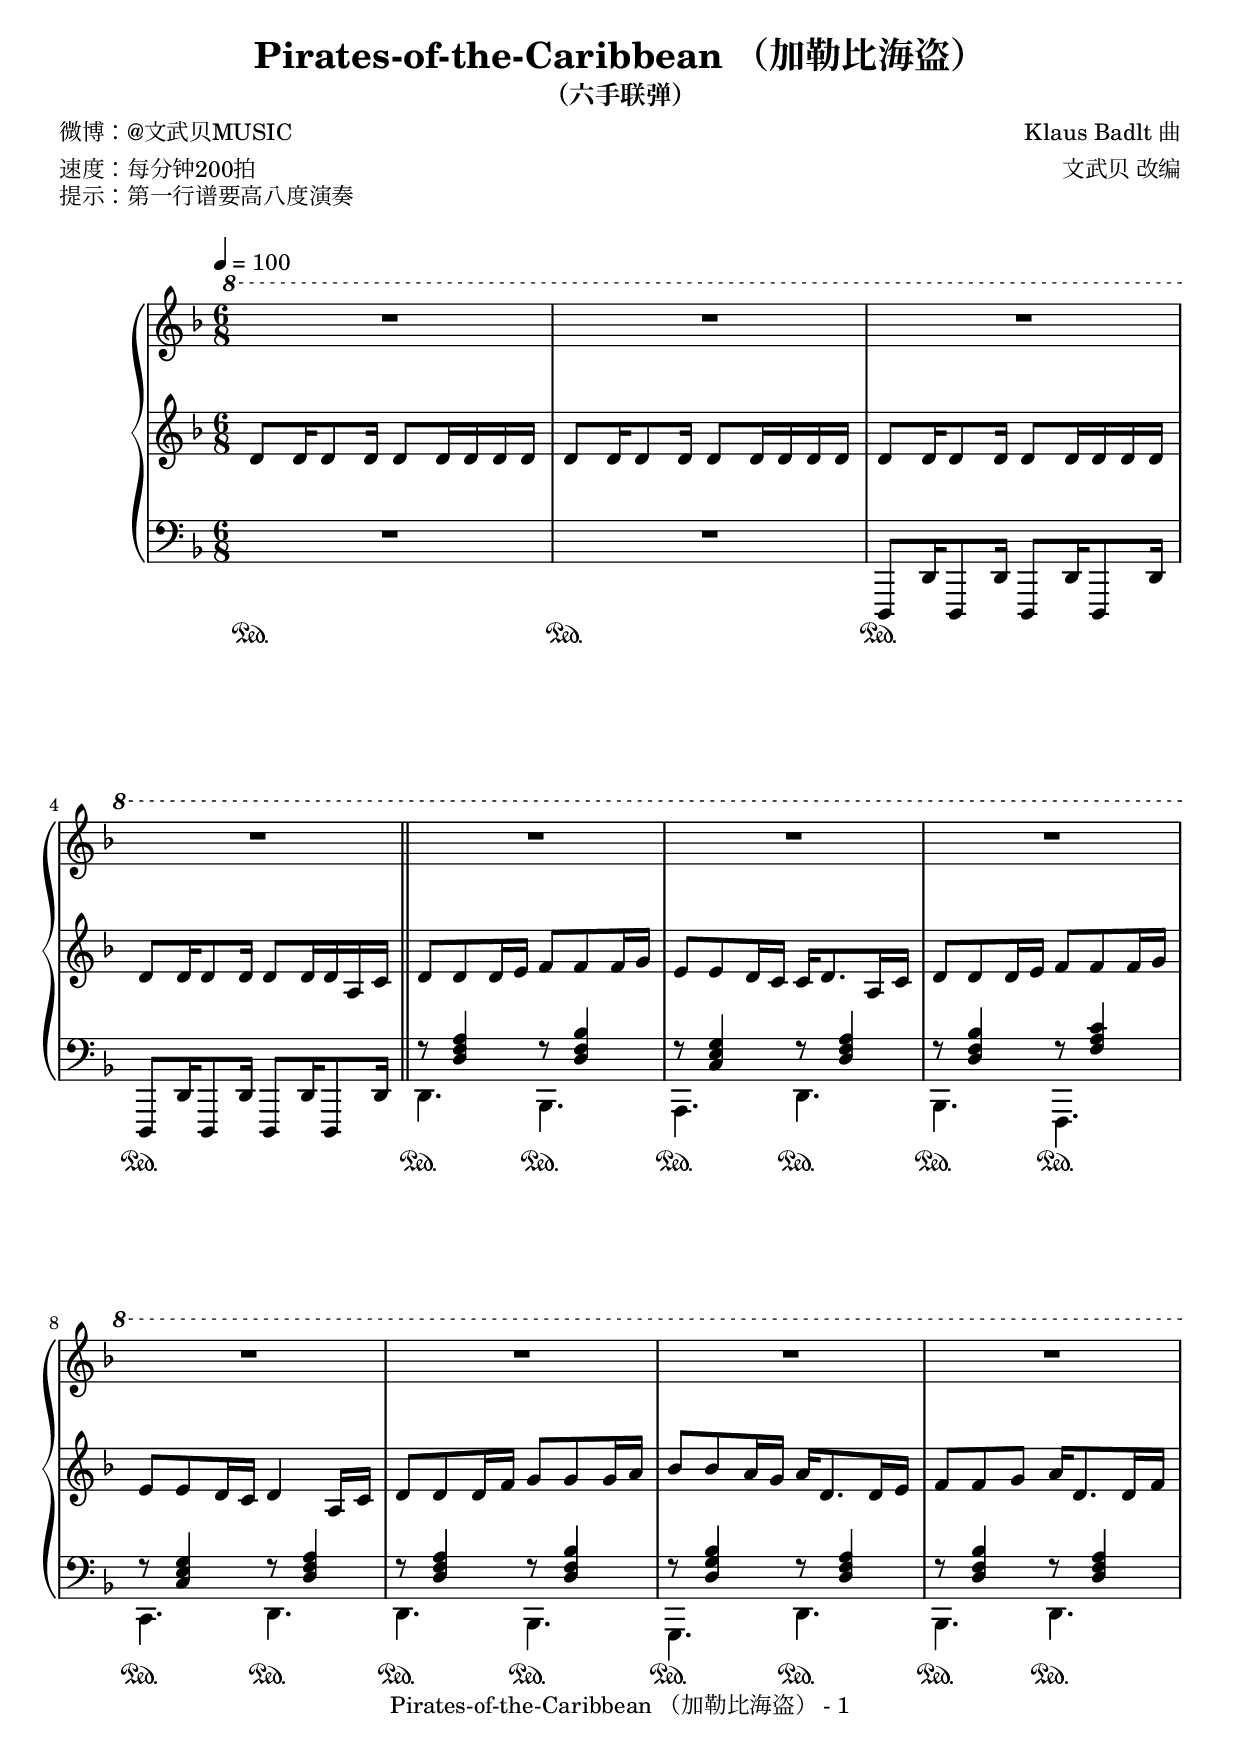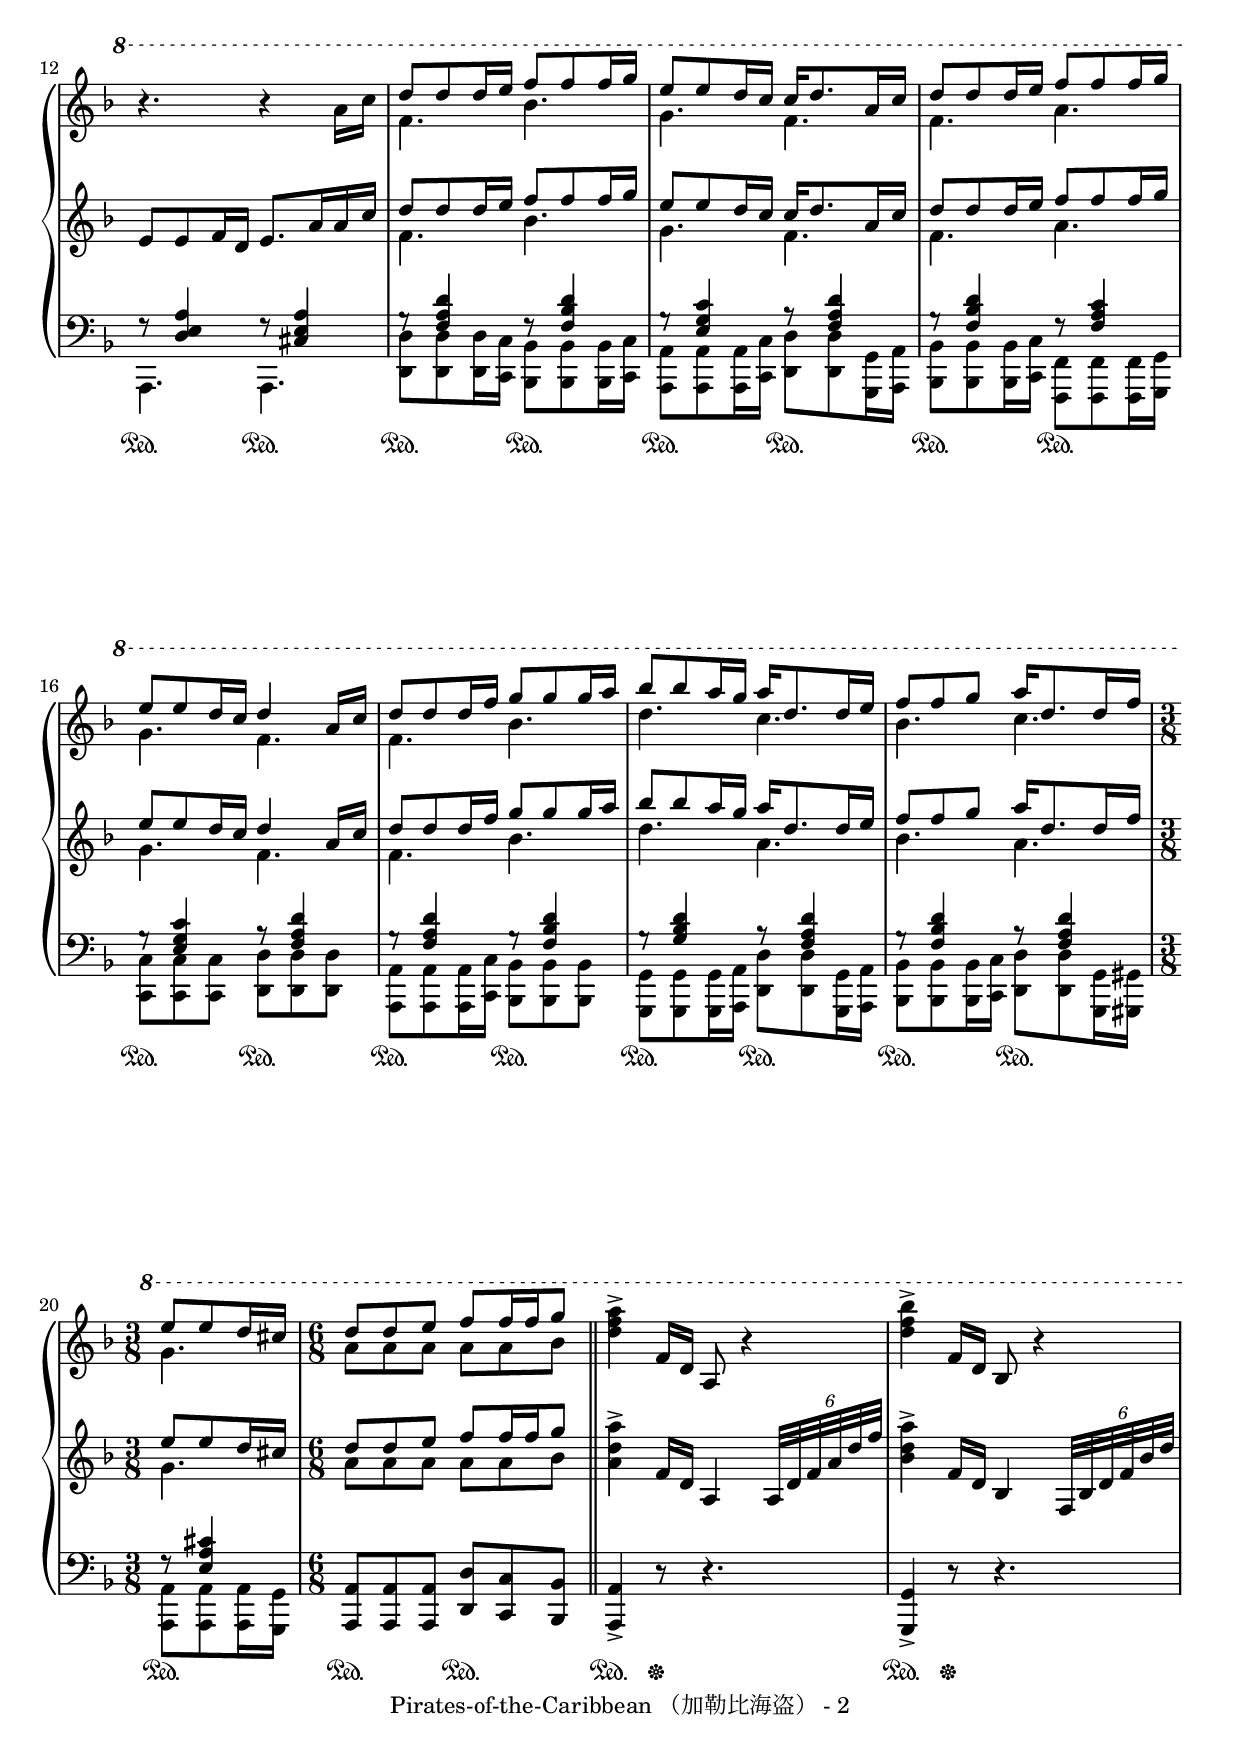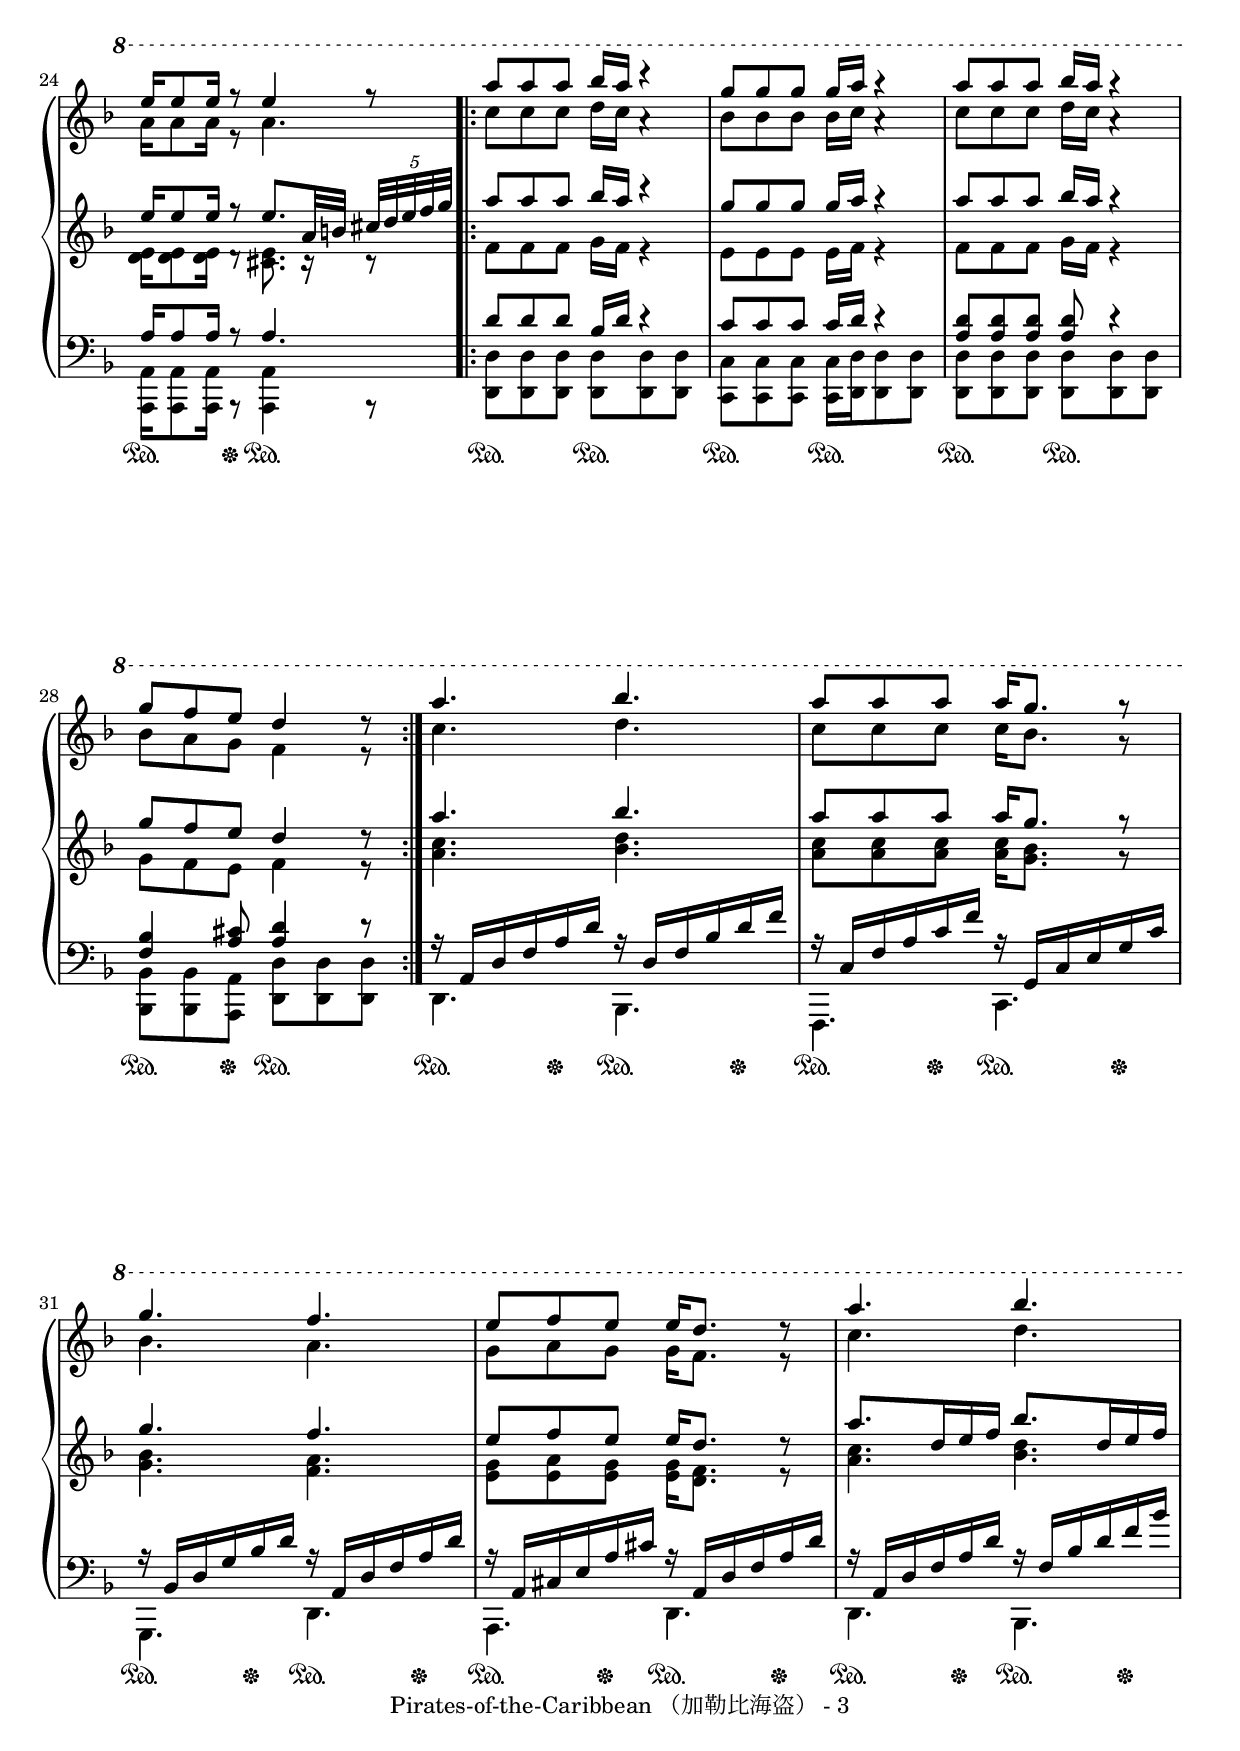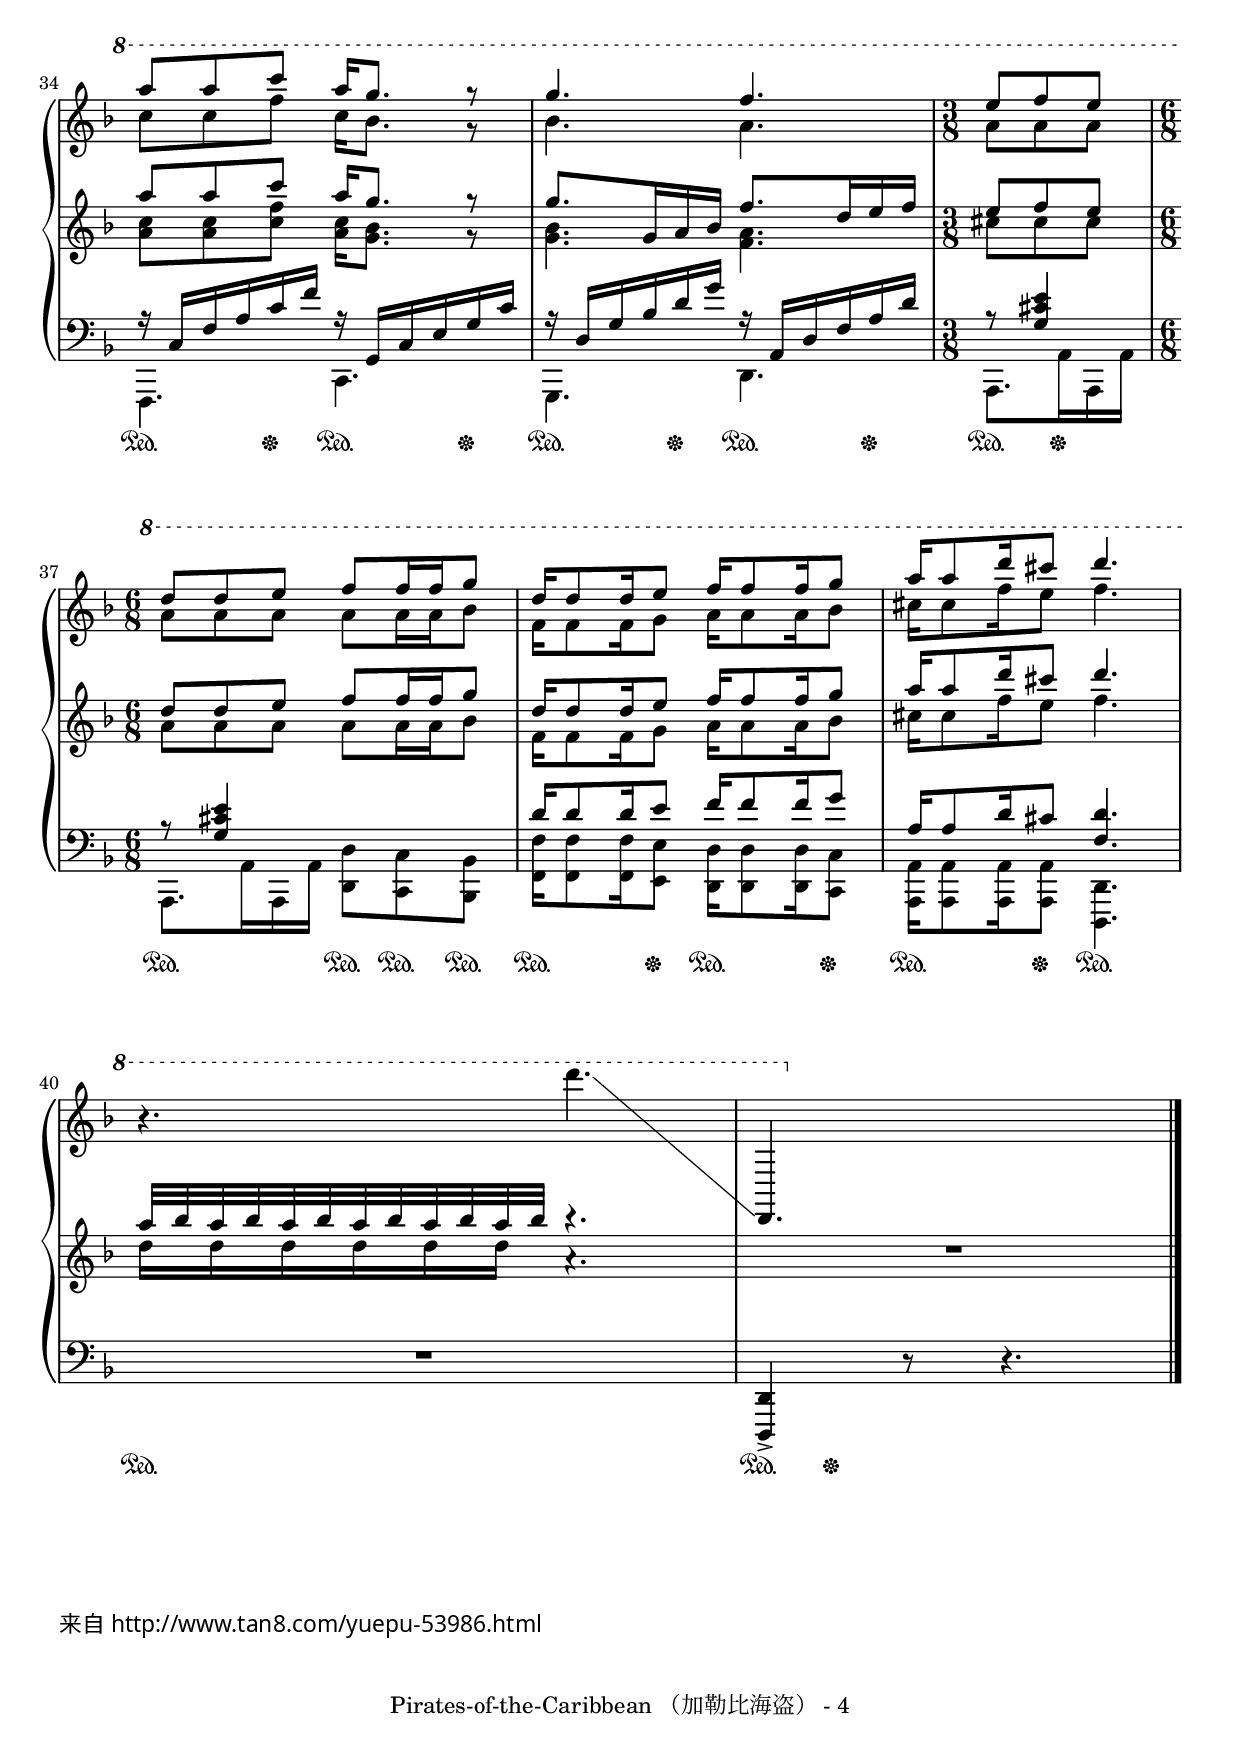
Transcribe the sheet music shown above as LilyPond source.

\version "2.18.2"

songName = "Pirates-of-the-Caribbean （加勒比海盗）"
\include "../../lib/paper-footer.ily"

\header {
  title = \songName
  subtitle = "（六手联弹）"
  poet = "微博：@文武贝MUSIC"
  composer = "Klaus Badlt 曲"
  meter = "速度：每分钟200拍"
  arranger = "文武贝 改编"
  piece = "提示：第一行谱要高八度演奏"
}

keyTime = {
  \key f \major
  \time 6/8
  \numericTimeSignature
}

On=\sustainOn
Off=\sustainOff
Switch=\sustainOff\sustainOn

upper = \relative c'' {
  \clef treble
  \keyTime
  \tempo 4=100
  
  \ottava #1
  R2. |
  R2. |
  R2. |\break
  
  R2. |\bar"||"
  R2. |
  R2. |
  R2. |\break
  
  R2. |
  R2. |
  R2. |
  R2. |\break\pageBreak
  
  r4. r4 a'16 c |
  <<
    {
      \stemUp
      d8 d d16 e  f8 f f16 g |
      e8 e d16 c  c16 d8. a16 c |
      d8 d d16 e  f8 f f16 g |\break
      
      e8 e d16 c    d4 a16 c |
      d8 d d16 f    g8 g g16 a |
      bes8 bes a16 g  a16 d,8. d16 e |
      f8 f g        a16 d,8. d16 f |\break
      
      \time 3/8
      e8 e d16 cis |
      \time 6/8
      d8 d e  f8 f16 f g8 |\bar"||"
    }
    \new Voice \relative c'' {
      \stemDown
      f4. bes |
      g4. f |
      f4. a |\break
      
      g4. f |
      f4. bes |
      d4. c |
      bes4. c |\break
      
      \time 3/8
      g4. |
      \time 6/8
      a8 a a a a bes |
    }
  >>
  \stemNeutral
  <d f a>4-> f,16 d  a8 r4 |
  <d' f bes>4-> f,16 d  bes8 r4 |\pageBreak
  
  <<
    {
      \voiceOne \stemUp
      e'16 e8 e16  f8\rest e4  f8\rest |
      \repeat volta 2 {
        a8 a a       bes16 a c4\rest |
        g8 g g       g16 a a4\rest |
        a8 a a       bes16 a a4\rest |\break
        
        g8 f e       d4  d8\rest |
      }
      a'4.          bes4. |
      a8 a a       a16 g8. g8\rest |\break
      
      g4.          f4. |
      e8 f e       e16 d8. d8\rest |
      a'4.         bes |\break\pageBreak
      
      a8 a c       a16 g8.  g8\rest |
      g4.          f |
      \time 3/8
      e8 f e |\break
      
      \time 6/8
      d8 d e         f f16 f g8 |
      d16 d8 d16 e8  f16 f8 f16 g8 |
      a16 a8 d16 cis8  d4. |\break
    }
    \new Voice \relative c'' {
      \voiceTwo \stemDown
      a'16 a8 a16 e8\rest a4. |
      \repeat volta 2 {
        c8 c c        d16 c a4\rest |
        bes8 bes bes  bes16 c a4\rest |
        c8 c c        d16 c a4\rest |\break
        
        bes8 a g      f4 e8\rest |
      }
      c'4.          d |
      c8 c c        c16 bes8. g8\rest |\break
      
      bes4.         a |
      g8 a g        g16 f8. e8\rest |
      c'4.          d |\break
      
      c8 c f        c16 bes8. g8\rest |
      bes4.         a |
      \time 3/8
      a8 a a |\break
      
      \time 6/8
      a8 a a          a a16 a bes8 |
      f16 f8 f16 g8   a16 a8 a16 bes8 |
      cis16 cis8 f16 e8   f4. |\break
    }
  >>
  
  \stemNeutral
  \oneVoice
  r4. 
  \tag #'pdf {
    d4. \glissando |
    d,,,, 4.
  }
  \tag #'midi { 
    \relative c'' { \tuplet 29/24 { d''32 c b a g f e d c b a g f e d c b a g f e d c b a g f e d } }
  }
  s4. |
  \ottava 0
  |\bar "|."
}

middle = \relative c' {
  \clef treble
  \keyTime
  
  d8 d16 d8 d16 d8 d16 d d d |
  d8 d16 d8 d16 d8 d16 d d d |
  d8 d16 d8 d16 d8 d16 d d d |\break
  
  d8 d16 d8 d16 d8 d16 d a c |
  d8 d d16 e    f8 f f16 g | 
  e8 e d16 c    c16 d8. a16 c |
  d8 d d16 e    f8 f f16 g |\break
  
  e8 e d16 c    d4 a16 c |
  d8 d d16 f    g8 g g16 a |
  bes8 bes a16 g a16 d,8. d16 e |
  f8 f g        a16 d,8. d16 f |\break\pageBreak
  
  e8 e f16 d    e8. a16 a c |
  <<
    {
      \stemUp
      d8 d d16 e  f8 f f16 g |
      e8 e d16 c  c16 d8. a16 c |
      d8 d d16 e f8 f f16 g |\break
      
      e8 e d16 c    d4 a16 c |
      d8 d d16 f    g8 g g16 a |
      bes8 bes a16 g  a16 d,8. d16 e |
      f8 f g        a16 d,8. d16 f |\break
      
      \time 3/8
      e8 e d16 cis |
      \time 6/8
      d8 d e  f8 f16 f g8 |
    }
    \new Voice \relative c' {
      \stemDown
      f4. bes |
      g4. f |
      f4. a |\break
      
      g4. f |
      f4. bes |
      d4. a |
      bes4. a |\break
      
      \time 3/8
      g4. |
      \time 6/8
      a8 a a a a bes |
    }
  >>
  \stemNeutral
  <a, d a'>4-> f16 d a4 \tuplet 6/4 {a32 d f a d f} |
  <bes, d a'>4-> f16 d bes4 \tuplet 6/4 {f32 bes d f bes d} |\break
  
  <<
    {
      \voiceOne \stemUp
      e16 e8 e16  f8\rest  e8.[ a,32 b!] \tuplet 5/4 { cis d e f g } |
      \repeat volta 2 {
        a8 a a      bes16 a c4\rest |
        g8 g g      g16 a a4\rest |
        a8 a a      bes16 a a4\rest |\break
        
        g8 f e      d4 d8\rest |
      }
      a'4.        bes |
      a8 a a      a16 g8. g8\rest |\break
      
      g4.          f4. |
      e8 f e       e16 d8. d8\rest |
      a'8. d,16 e f bes8. d,16 e f |\break
      
      a8 a c       a16 g8.  g8\rest |
      g8. g,16 a bes  f'8. d16 e f |
      \time 3/8
      e8 f e |\break
      
      \time 6/8
      d8 d e         f f16 f g8 |
      d16 d8 d16 e8  f16 f8 f16 g8 |
      a16 a8 d16 cis8  d4. |\break
      
      a32 bes a bes a bes a bes a bes a bes bes4.\rest |
    }
    \new Voice \relative c'' {
      \voiceTwo \stemDown
      <d, e>16 q8 q16 d8\rest <cis e>8. c16\rest c8\rest |
      \repeat volta 2 {
        f8 f f   g16 f e4\rest |
        e8 e e   e16 f e4\rest |
        f8 f f   g16 f e4\rest |\break
        
        g8 f e   f4 e8\rest |
      }
      <a c>4.  <bes d> |
      <a c>8 q q  q16 <g bes>8. g8\rest |\break
      
      <g bes>4.  <f a> |
      <e g>8 <e a> <e g>   q16 <d f>8. e8\rest |
      <a c>4.    <bes d> |\break
      
      <a c>8 q <c f>   <a c>16 <g bes>8. g8\rest |
      <g bes>4.        <f a> |
      \time 3/8
      cis'8 cis cis |\break
      
      \time 6/8
      a8 a a          a a16 a bes8 |
      f16 f8 f16 g8   a16 a8 a16 bes8 |
      cis16 cis8 f16 e8   f4. |\break
      
      d16 d d d d d a4.\rest |
    }
  >>
  \oneVoice
  R2. |\bar "|."
}

lower = \relative c {
  \clef bass
  \keyTime
  \dynamicUp
  
  R2. |
  R2. |
  d,,8 d'16 d,8 d'16  d,8 d'16 d,8 d'16 |\break
  
  d,8 d'16 d, 8 d'16  d,8 d'16 d, 8 d'16 |
  <<
    { \stemDown
      d4. bes |
      a4. d |
      bes4. f |\break
      
      c'4. d |
      d4.  bes |
      g4.  d' |
      bes4. d |\break\pageBreak
      
      a4. a |
      <d d'>8 q q16 <c c'>   <bes bes'>8 q q16 <c c'> |
      <a a'>8 q q16 <c c'>   <d d'>8 q <g, g'>16 <a a'> |
      <bes bes'>8 q q16 <c c'> <f, f'>8 q q16 <g g'> |\break
      
      <c c'>8 q q            <d d'>8 q q |
      <a a'>8 q q16 <c c'>   <bes bes'>8 q q |
      <g g'>8 q q16 <a a'>   <d d'>8 q <g, g'>16 <a a'> |
      <bes bes'>8 q q16 <c c'> <d d'>8 q <g, g'>16 <gis gis'> |\break
      
      \time 3/8
      <a a'>8 q q16 <g g'> |
      \time 6/8
      \stemUp
      <a a'>8 q q   <d d'>8 <c c'> <bes bes'> |
    }
    \new Voice \relative c {
      \stemUp
      f8\rest <d f a>4 f8\rest <d f bes>4 |
      f8\rest <c e g>4 f8\rest <d f a>4 |
      f8\rest <d f bes>4 f8\rest <f a c>4 |\break
      
      f8\rest <c e g>4 f8\rest <d f a>4 |
      f8\rest <d f a>4 f8\rest <d f bes>4 |
      f8\rest <d g bes>4 f8\rest <d f a>4 |
      f8\rest <d f bes>4 f8\rest <d f a>4 |\break\pageBreak
      
      f8\rest <d e a>4 f8\rest <cis e a>4 |
      g'8\rest <f a d>4 f8\rest <f bes d>4 |
      g8\rest <e g c>4 a8\rest <f a d>4 |
      g8\rest <f bes d>4 f8\rest <f a c>4 |\break
      
      g8\rest <e g c>4 a8\rest <f a d>4 |
      g8\rest <f a d>4 g8\rest <f bes d>4 |
      g8\rest <g bes d>4 a8\rest <f a d>4 |
      g8\rest <f bes d>4 a8\rest <f a d>4 |\break
      
      \time 3/8
      f8\rest <e a cis>4 |
      \time 6/8
      s4. s |
    }
  >>
  \stemNeutral
  <a a'>4_> r8 r4. |
  <g g'>4_> r8 r4. |\break
  
  <<
    {
      \voiceOne \stemDown
      <a a'>16 q8 q16  a8\rest q4 a8\rest |
      \repeat volta 2 {
        <d d'>8 q q      q q q |
        <c c'>8 q q      q16 <d d'> q8 q |
        <d d'>8 q q      q q q |\break
        
        <bes bes'>8 q <a a'>  <d d'> q q |
      }
      d4.    bes |
      f4.    c' |\break
      
      g4.    d' |
      a4.    d |
      d4.    bes |\break
      
      f4.    c' |
      g4.   d' |
      \time 3/8
      a8. a'16 a, a' |\break
      
      \time 6/8
      a,8. a'16 a, a'  <d, d'>8 <c c'> <bes bes'> |
      <f' f'>16 q8 q16 <e e'>8   <d d'>16 q8 q16 <c c'>8 |
      <a a'>16 q8 q16 q8       <d, d'>4. |\break
    }
    \new Voice \relative c {
      \voiceTwo \stemUp
      a'16 a8 a16 a8\rest  a4. |
      \repeat volta 2 {
        d8 d d   bes16 d d4\rest |
        c8 c c   c16 d d4\rest |
        <a d>8 q q   q8 d4\rest |\break
        
        <f, bes>4 <a cis>8  <a d>4 d8\rest |
      }
      a16\rest a, d f a d   a16\rest d, f bes d f |
      a,16\rest c, f a c f   a,16\rest g, c e g c |\break
      
      a16\rest bes, d g bes d  a16\rest a, d f a d |
      a16\rest a, cis e a cis  a16\rest a, d f a d |
      a16\rest a, d f a d      a16\rest f bes d f bes |\break
      
      a,16\rest c, f a c f     a,16\rest g, c e g c |
      a16\rest d, g bes d g    a,16\rest a, d f a d |
      \time 3/8
      a8\rest <g cis e>4 |\break
      
      \time 6/8
      a8\rest q4  s4. |
      d16 d8 d16 e8   f16 f8 f16 g8 |
      a,16 a8 d16 cis8  <f, d'>4. |\break
    }
  >>
  
  \stemNeutral
  \oneVoice
  R2. |
  <d d'>4_> r8 r4. |
  |\bar "|."
}


On=\sustainOn
Off=\sustainOff

pedal = {
  s2.\On | s2.\On | s2.\On |\break
  s2.\On | s4.\On s4.\On | s4.\On s4.\On | s4.\On s4.\On |\break
  s4.\On s4.\On | s4.\On s4.\On | s4.\On s4.\On | s4.\On s4.\On |\break
  
  s4.\On s4.\On | s4.\On s4.\On | s4.\On s4.\On | s4.\On s4.\On |\break
  s4.\On s4.\On | s4.\On s4.\On | s4.\On s4.\On | s4.\On s4.\On |\break
  s4.\On | s4.\On s4.\On | s4\On s8\Off s4. | s4\On s8\Off s4. |\break
  
  s4\On s8\Off s4.\On |
  \repeat volta 2 {
    s4.\On s4.\On | s4.\On s4.\On | s4.\On s4.\On |\break
    s4\On s8\Off s4.\On |
  }
  s4\On s8\Off s4\On s8\Off | s4\On s8\Off s4\On s8\Off |\break
  s4\On s8\Off s4\On s8\Off | s4\On s8\Off s4\On s8\Off | s4\On s8\Off s4\On s8\Off |\break
  
  s4\On s8\Off s4\On s8\Off | s4\On s8\Off s4\On s8\Off | s8.\On  s8.\Off |\break
  s4.\On s8\On s8\On s8\On | s4\On s8\Off s4\On s8\Off | s4\On s8\Off s4.\On |\break
  s2.\On | s8\On s8\Off s8 s4. |
}

\score {
  \keepWithTag #'pdf
  % \keepWithTag #'midi
  \new PianoStaff <<
    \new Staff = "upper" { \new Voice = "singer" \upper }
    \new Staff = "middle" \middle
    \new Staff = "lower" \lower
    \new Dynamics = "pedal" \pedal
  >>
  \layout {
    % indent = 0\cm
    \context {
      \Lyrics
      \override LyricText.font-name = #"楷体"
    }
  }
  % \midi { }
}

\score {
  \unfoldRepeats
  \keepWithTag #'midi
  \new PianoStaff <<
    \new Staff = "upper" \upper
    \new Staff = "middle" \middle
    \new Staff = "lower" \lower
  >>
  \midi { }
}

\markup { \override #'(font-name . "楷体") \column {
  \line { 来自 \with-url #"http://www.tan8.com/yuepu-53986.html" { http://www.tan8.com/yuepu-53986.html } }
} }
